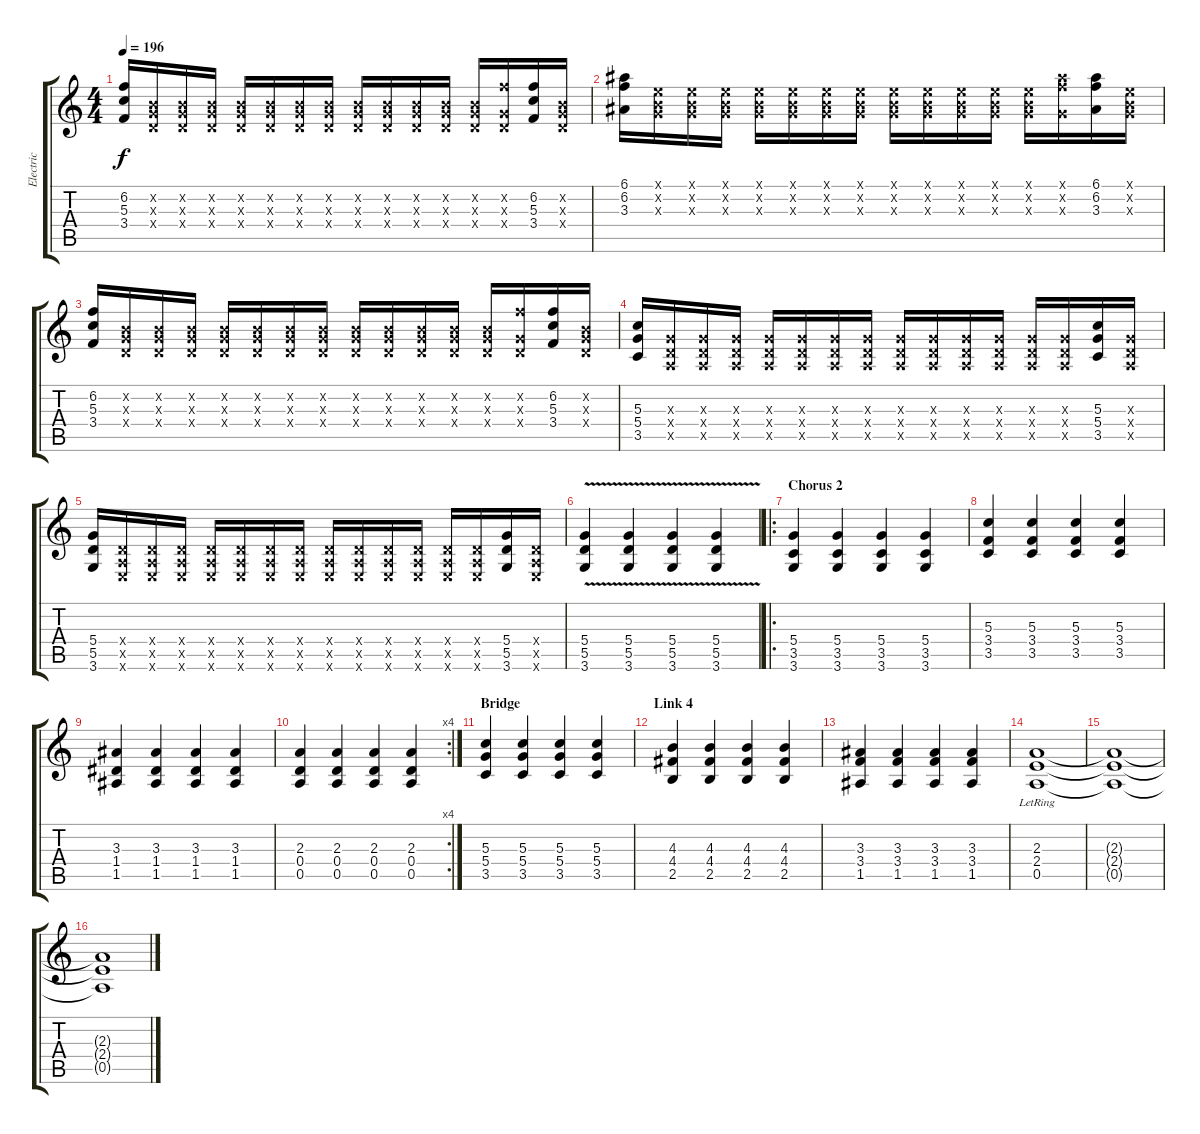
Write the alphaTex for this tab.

\track ("Electric" "Electric") {instrument distortionguitar}
\staff {score tabs}
\tuning (E4 B3 G3 D3 A2 E2) {hide}
\ts (4 4)
\tempo 196
\clef g2
\ks c
(6.2 5.3 3.4).16{dy f} (0.2{x} 0.3{x} 0.4{x}).16 (0.2{x} 0.3{x} 0.4{x}).16 (0.2{x} 0.3{x} 0.4{x}).16 (0.2{x} 0.3{x} 0.4{x}).16 (0.2{x} 0.3{x} 0.4{x}).16 (0.2{x} 0.3{x} 0.4{x}).16 (0.2{x} 0.3{x} 0.4{x}).16 (0.2{x} 0.3{x} 0.4{x}).16 (0.2{x} 0.3{x} 0.4{x}).16 (0.2{x} 0.3{x} 0.4{x}).16 (0.2{x} 0.3{x} 0.4{x}).16 (0.2{x} 0.3{x} 0.4{x}).16 (6.2{x} 0.3{x} 0.4{x}).16 (6.2 5.3 3.4).16 (0.2{x} 0.3{x} 0.4{x}).16 |
(6.1 6.2 3.3).16 (0.1{x} 0.2{x} 0.3{x}).16 (0.1{x} 0.2{x} 0.3{x}).16 (0.1{x} 0.2{x} 0.3{x}).16 (0.1{x} 0.2{x} 0.3{x}).16 (0.1{x} 0.2{x} 0.3{x}).16 (0.1{x} 0.2{x} 0.3{x}).16 (0.1{x} 0.2{x} 0.3{x}).16 (0.1{x} 0.2{x} 0.3{x}).16 (0.1{x} 0.2{x} 0.3{x}).16 (0.1{x} 0.2{x} 0.3{x}).16 (0.1{x} 0.2{x} 0.3{x}).16 (0.1{x} 0.2{x} 0.3{x}).16 (6.1{x} 6.2{x} 0.3{x}).16 (6.1 6.2 3.3).16 (0.1{x} 0.2{x} 0.3{x}).16 |
(6.2 5.3 3.4).16 (0.2{x} 0.3{x} 0.4{x}).16 (0.2{x} 0.3{x} 0.4{x}).16 (0.2{x} 0.3{x} 0.4{x}).16 (0.2{x} 0.3{x} 0.4{x}).16 (0.2{x} 0.3{x} 0.4{x}).16 (0.2{x} 0.3{x} 0.4{x}).16 (0.2{x} 0.3{x} 0.4{x}).16 (0.2{x} 0.3{x} 0.4{x}).16 (0.2{x} 0.3{x} 0.4{x}).16 (0.2{x} 0.3{x} 0.4{x}).16 (0.2{x} 0.3{x} 0.4{x}).16 (0.2{x} 0.3{x} 0.4{x}).16 (6.2{x} 0.3{x} 0.4{x}).16 (6.2 5.3 3.4).16 (0.2{x} 0.3{x} 0.4{x}).16 |
(5.3 5.4 3.5).16 (0.3{x} 0.4{x} 0.5{x}).16 (0.3{x} 0.4{x} 0.5{x}).16 (0.3{x} 0.4{x} 0.5{x}).16 (0.3{x} 0.4{x} 0.5{x}).16 (0.3{x} 0.4{x} 0.5{x}).16 (0.3{x} 0.4{x} 0.5{x}).16 (0.3{x} 0.4{x} 0.5{x}).16 (0.3{x} 0.4{x} 0.5{x}).16 (0.3{x} 0.4{x} 0.5{x}).16 (0.3{x} 0.4{x} 0.5{x}).16 (0.3{x} 0.4{x} 0.5{x}).16 (0.3{x} 0.4{x} 0.5{x}).16 (0.3{x} 0.4{x} 0.5{x}).16 (5.3 5.4 3.5).16 (0.3{x} 0.4{x} 0.5{x}).16 |
(5.4 5.5 3.6).16 (0.4{x} 0.5{x} 0.6{x}).16 (0.4{x} 0.5{x} 0.6{x}).16 (0.4{x} 0.5{x} 0.6{x}).16 (0.4{x} 0.5{x} 0.6{x}).16 (0.4{x} 0.5{x} 0.6{x}).16 (0.4{x} 0.5{x} 0.6{x}).16 (0.4{x} 0.5{x} 0.6{x}).16 (0.4{x} 0.5{x} 0.6{x}).16 (0.4{x} 0.5{x} 0.6{x}).16 (0.4{x} 0.5{x} 0.6{x}).16 (0.4{x} 0.5{x} 0.6{x}).16 (0.4{x} 0.5{x} 0.6{x}).16 (0.4{x} 0.5{x} 0.6{x}).16 (5.4 5.5 3.6).16 (0.4{x} 0.5{x} 0.6{x}).16 |
(5.4{v} 5.5{v} 3.6{v}).4 (5.4{v} 5.5{v} 3.6{v}).4 (5.4{v} 5.5{v} 3.6{v}).4 (5.4{v} 5.5{v} 3.6{v}).4 |
\ro
\section ("" "Chorus 2")
(5.4 3.5 3.6).4 (5.4 3.5 3.6).4 (5.4 3.5 3.6).4 (5.4 3.5 3.6).4 |
(5.3 3.4 3.5).4 (5.3 3.4 3.5).4 (5.3 3.4 3.5).4 (5.3 3.4 3.5).4 |
(3.3 1.4 1.5).4 (3.3 1.4 1.5).4 (3.3 1.4 1.5).4 (3.3 1.4 1.5).4 |
\rc 4
(2.3 0.4 0.5).4 (2.3 0.4 0.5).4 (2.3 0.4 0.5).4 (2.3 0.4 0.5).4 |
\section ("" "Bridge")
(5.3 5.4 3.5).4 (5.3 5.4 3.5).4 (5.3 5.4 3.5).4 (5.3 5.4 3.5).4 |
\section ("" "Link 4")
(4.3 4.4 2.5).4 (4.3 4.4 2.5).4 (4.3 4.4 2.5).4 (4.3 4.4 2.5).4 |
(3.3 3.4 1.5).4 (3.3 3.4 1.5).4 (3.3 3.4 1.5).4 (3.3 3.4 1.5).4 |
(2.3{lr} 2.4{lr} 0.5{lr}).1 |
(2.3{t} 2.4{t} 0.5{t}).1 |
(2.3{t} 2.4{t} 0.5{t}).1
